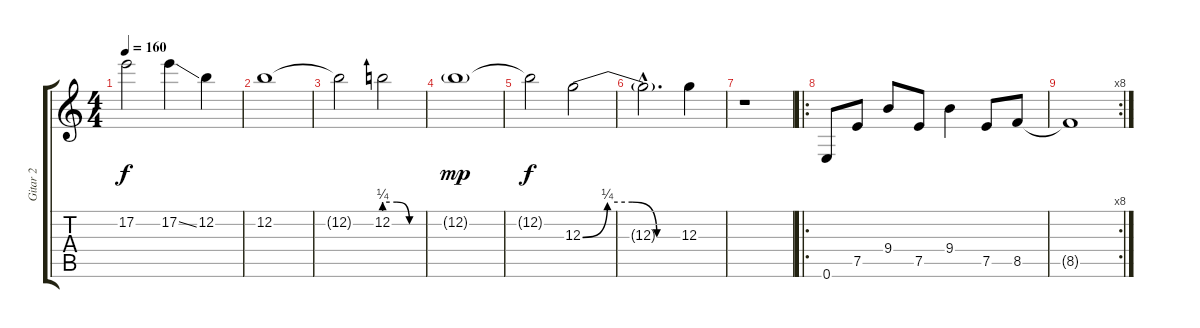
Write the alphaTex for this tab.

\track ("Gitar 2" "Gitar 2") {instrument distortionguitar}
\staff {score tabs}
\tuning (E4 B3 G3 D3 A2 E2) {hide}
\ts (4 4)
\tempo 160
\clef g2
\ks c
17.2{t}.2{dy f} 17.2{ss}.4 12.2.4 |
12.2.1 |
12.2{t}.2 12.2{be (custom 0 1 20 1 40 0 60 0)}.2 |
12.2{g}.1{dy mp} |
12.2{t}.2{dy f} 12.3{be (custom 0 0 15 1 30 1 45 0 60 0)}.2 |
12.3{hac t}.2{d} 12.3.4 |
r.1 |
\ro
0.6.8{instrument electricguitarclean} 7.5.8 9.4.8 7.5.8 9.4.4 7.5.8 8.5.8 |
\rc 8
8.5{t}.1
